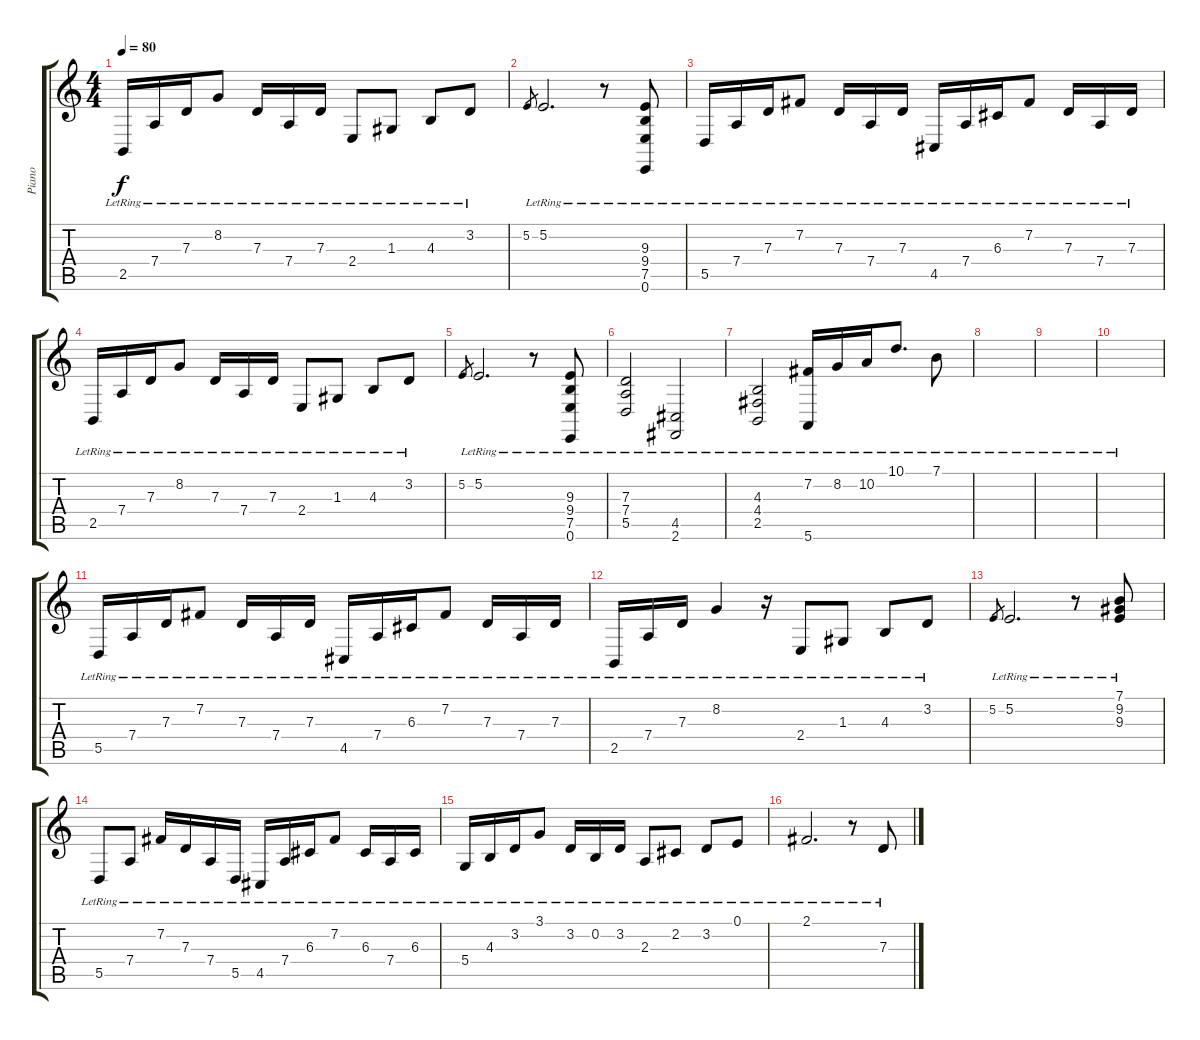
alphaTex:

\track ("Piano" "Piano") {instrument acousticgrandpiano}
\staff {score tabs}
\tuning (E4 B3 G3 D3 A2 E2) {hide}
\ts (4 4)
\tempo 80
\clef g2
\ks c
2.5{lr}.16{dy f} 7.4{lr}.16 7.3{lr}.16 8.2{lr}.8 7.3{lr}.16 7.4{lr}.16 7.3{lr}.16 2.4{lr}.8 1.3{lr}.8 4.3{lr}.8 3.2{lr}.8 |
5.2.8{gr} 5.2{lr}.2{d} r.8 (9.3{lr} 9.4{lr} 7.5{lr} 0.6{lr}).8 |
5.5{lr}.16 7.4{lr}.16 7.3{lr}.16 7.2{lr}.8 7.3{lr}.16 7.4{lr}.16 7.3{lr}.16 4.5{lr}.16 7.4{lr}.16 6.3{lr}.16 7.2{lr}.8 7.3{lr}.16 7.4{lr}.16 7.3{lr}.16 |
2.5{lr}.16 7.4{lr}.16 7.3{lr}.16 8.2{lr}.8 7.3{lr}.16 7.4{lr}.16 7.3{lr}.16 2.4{lr}.8 1.3{lr}.8 4.3{lr}.8 3.2{lr}.8 |
5.2.8{gr} 5.2{lr}.2{d} r.8 (9.3{lr} 9.4{lr} 7.5{lr} 0.6{lr}).8 |
(7.3{lr} 7.4{lr} 5.5{lr}).2 (4.5{lr} 2.6{lr}).2 |
(4.3{lr} 4.4{lr} 2.5{lr}).2 (7.2{lr} 5.6{lr}).16 8.2{lr}.16 10.2{lr}.16 10.1{lr}.8{d} 7.1{lr}.8 |
|
|
|
5.5{lr}.16 7.4{lr}.16 7.3{lr}.16 7.2{lr}.8 7.3{lr}.16 7.4{lr}.16 7.3{lr}.16 4.5{lr}.16 7.4{lr}.16 6.3{lr}.16 7.2{lr}.8 7.3{lr}.16 7.4{lr}.16 7.3{lr}.16 |
2.5{lr}.16 7.4{lr}.16 7.3{lr}.16 8.2{lr}.4 r.16 2.4{lr}.8 1.3{lr}.8 4.3{lr}.8 3.2{lr}.8 |
5.2.8{gr} 5.2{lr}.2{d} r.8 (7.1{lr} 9.2{lr} 9.3{lr}).8 |
5.5{lr}.8 7.4{lr}.8 7.2{lr}.16 7.3{lr}.16 7.4{lr}.16 5.5{lr}.16 4.5{lr}.16 7.4{lr}.16 6.3{lr}.16 7.2{lr}.8 6.3{lr}.16 7.4{lr}.16 6.3{lr}.16 |
5.4{lr}.16 4.3{lr}.16 3.2{lr}.16 3.1{lr}.8 3.2{lr}.16 0.2{lr}.16 3.2{lr}.16 2.3{lr}.8 2.2{lr}.8 3.2{lr}.8 0.1{lr}.8 |
2.1{lr}.2{d} r.8 7.3{lr}.8
